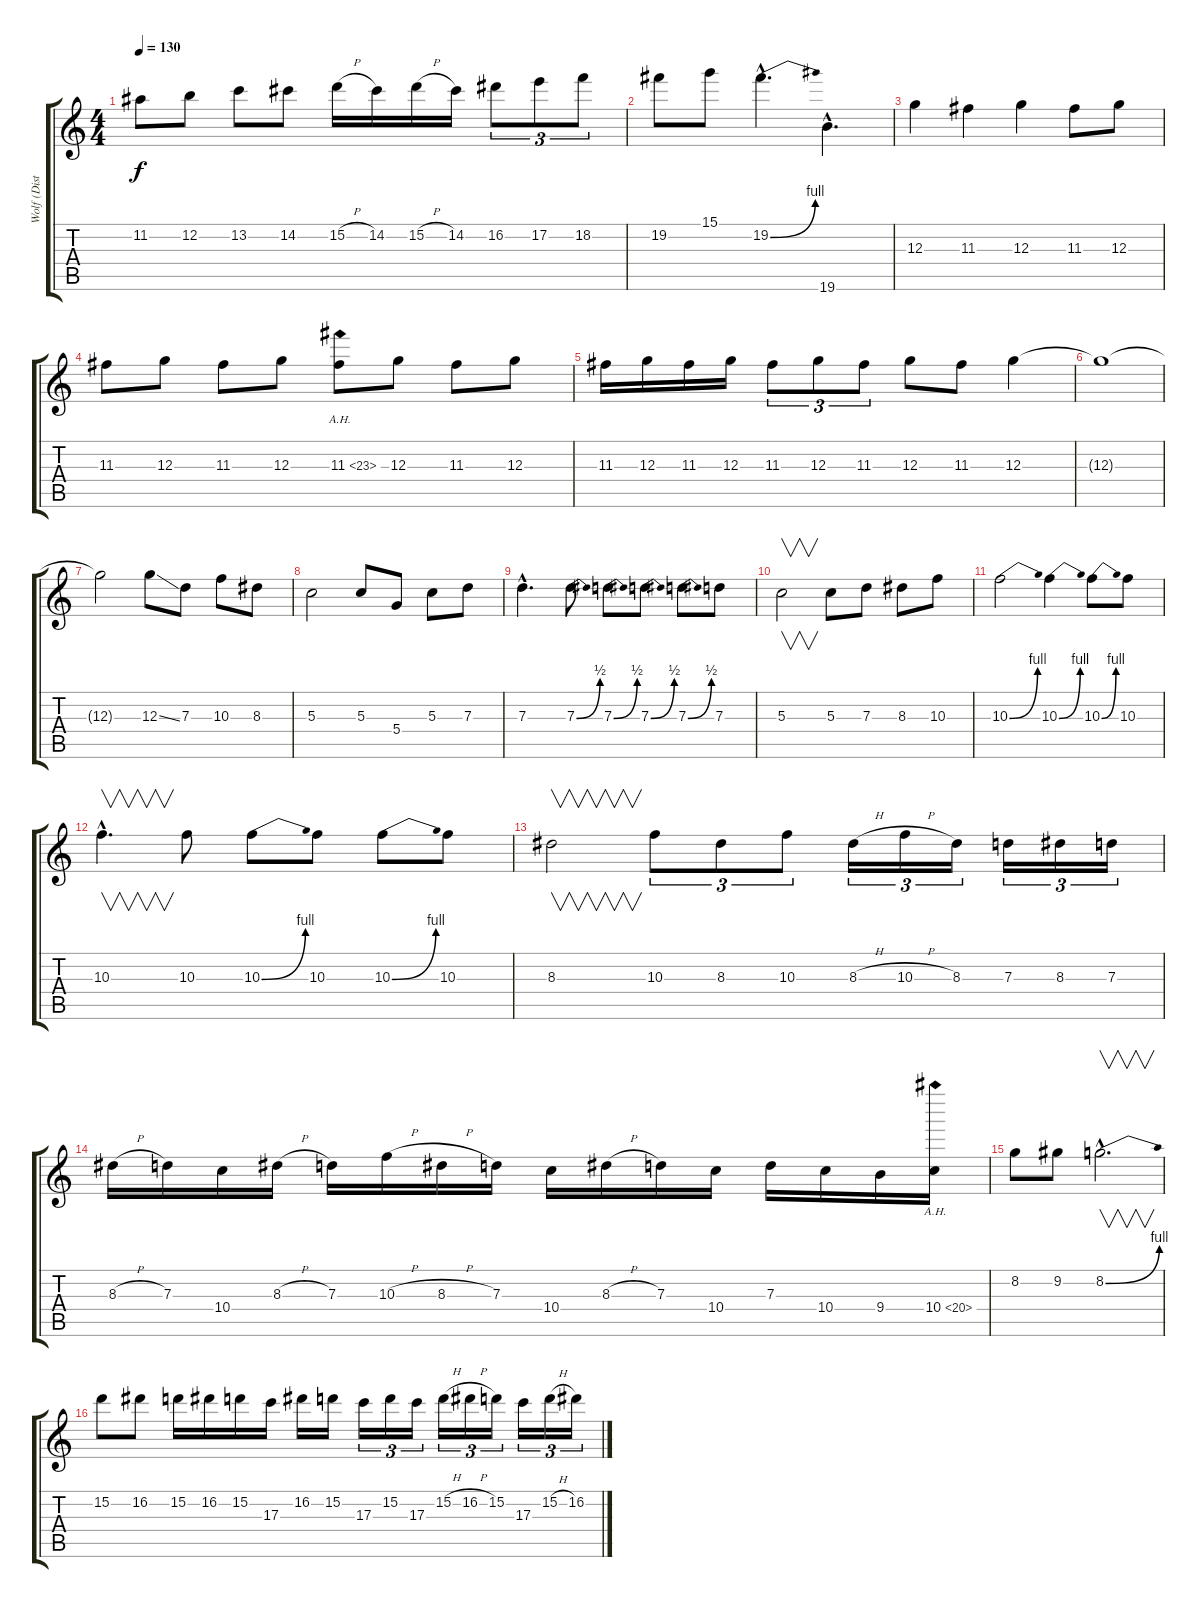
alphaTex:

\track ("Wolf (Distortion Guitar)" "Wolf (Dist") {instrument distortionguitar}
\staff {score tabs}
\tuning (E4 B3 G3 D3 A2 E2) {hide}
\ts (4 4)
\tempo 130
\clef g2
\ks c
11.2.8{dy f} 12.2.8 13.2.8 14.2.8 15.2{h}.16 14.2.16 15.2{h}.16 14.2.16 16.2.8{tu (3 2)} 17.2.8{tu (3 2)} 18.2.8{tu (3 2)} |
19.2.8 15.1.8 19.2{be (bend 0 0 60 4) hac}.4{d} 19.6{hac}.4{d} |
12.3.4 11.3.4 12.3.4 11.3.8 12.3.8 |
11.3.8 12.3.8 11.3.8 12.3.8 11.3{ah 12}.8 12.3.8 11.3.8 12.3.8 |
11.3.16 12.3.16 11.3.16 12.3.16 11.3.8{tu (3 2)} 12.3.8{tu (3 2)} 11.3.8{tu (3 2)} 12.3.8 11.3.8 12.3.4 |
12.3{t}.1 |
12.3{t}.2 12.3{ss}.8 7.3.8 10.3.8 8.3.8 |
5.3.2 5.3.8 5.4.8 5.3.8 7.3.8 |
7.3{hac}.4{d} 7.3{be (bend 0 0 60 2)}.8 7.3{be (bend 0 0 60 2)}.8 7.3{be (bend 0 0 60 2)}.8 7.3{be (bend 0 0 60 2)}.8 7.3.8 |
5.3.2{v} 5.3.8 7.3.8 8.3.8 10.3.8 |
10.3{be (bend 0 0 60 4)}.2 10.3{be (bend 0 0 60 4)}.4 10.3{be (bend 0 0 60 4)}.8 10.3.8 |
10.3{hac}.4{v d} 10.3.8 10.3{be (bend 0 0 60 4)}.8 10.3.8 10.3{be (bend 0 0 60 4)}.8 10.3.8 |
8.3.2{v} 10.3.8{tu (3 2)} 8.3.8{tu (3 2)} 10.3.8{tu (3 2)} 8.3{h}.16{tu (3 2)} 10.3{h}.16{tu (3 2)} 8.3.16{tu (3 2)} 7.3.16{tu (3 2)} 8.3.16{tu (3 2)} 7.3.16{tu (3 2)} |
8.3{h}.16 7.3.16 10.4.16 8.3{h}.16 7.3.16 10.3{h}.16 8.3{h}.16 7.3.16 10.4.16 8.3{h}.16 7.3.16 10.4.16 7.3.16 10.4.16 9.4.16 10.4{ah 10}.16 |
8.2.8 9.2.8 8.2{be (bend 0 0 60 4) hac}.2{v d} |
15.2.8 16.2.8 15.2.16 16.2.16 15.2.16 17.3.16 16.2.16 15.2.16 17.3.16{tu (3 2)} 15.2.16{tu (3 2)} 17.3.16{tu (3 2)} 15.2{h}.16{tu (3 2)} 16.2{h}.16{tu (3 2)} 15.2.16{tu (3 2)} 17.3.16{tu (3 2)} 15.2{h}.16{tu (3 2)} 16.2.16{tu (3 2)}
